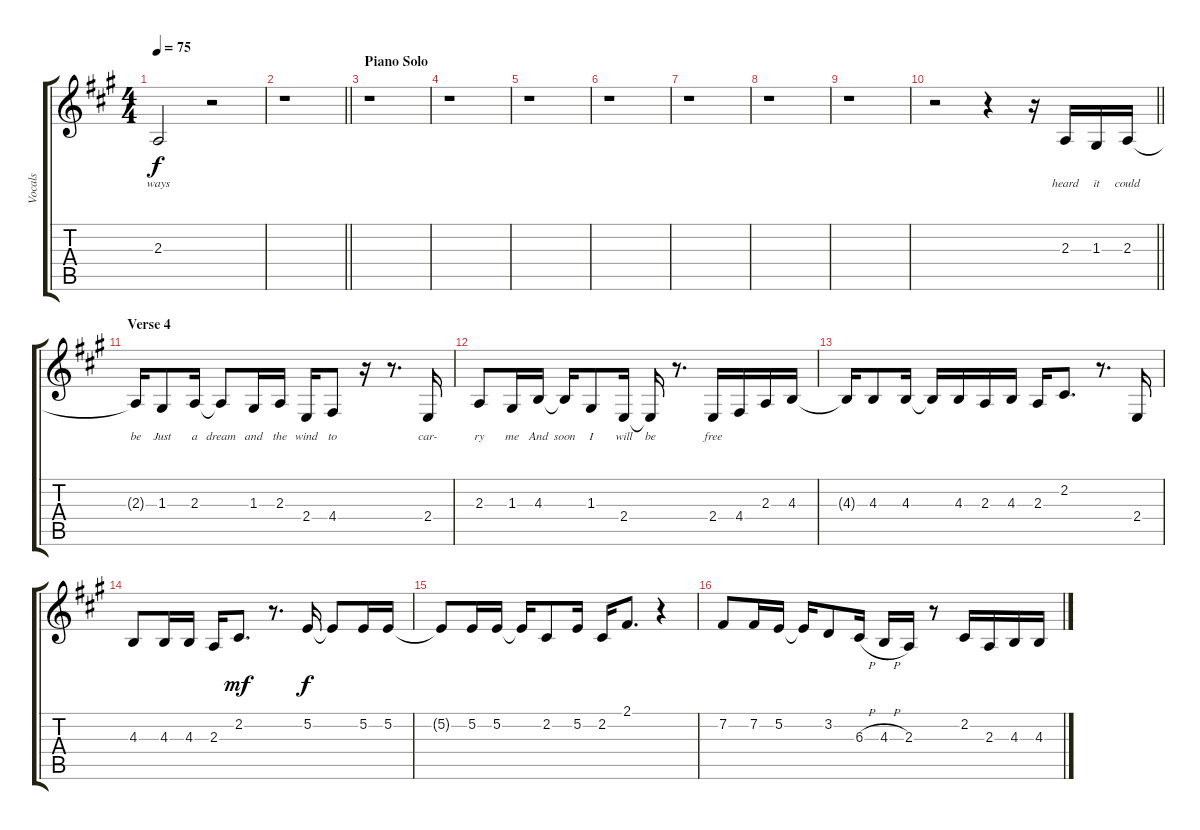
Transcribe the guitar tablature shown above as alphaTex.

\track ("Vocals" "Vocals") {instrument altosax}
\staff {score tabs}
\tuning (E4 B3 G3 D3 A2 E2) {hide}
\ts (4 4)
\tempo 75
\clef g2
\ks f#minor
2.3{t}.2{lyrics (0 "ways") lyrics (1 "") lyrics (2 "") lyrics (3 "") lyrics (4 "") dy f} r.2 |
\barLineRight lightlight
r.1 |
\section ("" "Piano Solo")
r.1 |
r.1 |
r.1 |
r.1 |
r.1 |
r.1 |
r.1 |
\barLineRight lightlight
r.2 r.4 r.16 2.3.16{lyrics (0 "heard") lyrics (1 "") lyrics (2 "") lyrics (3 "") lyrics (4 "")} 1.3.16{lyrics (0 "it") lyrics (1 "") lyrics (2 "") lyrics (3 "") lyrics (4 "")} 2.3.16{lyrics (0 "could") lyrics (1 "") lyrics (2 "") lyrics (3 "") lyrics (4 "")} |
\section ("" "Verse 4")
2.3{t}.16{lyrics (0 "be") lyrics (1 "") lyrics (2 "") lyrics (3 "") lyrics (4 "")} 1.3.8{lyrics (0 "Just") lyrics (1 "") lyrics (2 "") lyrics (3 "") lyrics (4 "")} 2.3.16{lyrics (0 "a") lyrics (1 "") lyrics (2 "") lyrics (3 "") lyrics (4 "")} 2.3{t}.8{lyrics (0 "dream") lyrics (1 "") lyrics (2 "") lyrics (3 "") lyrics (4 "")} 1.3.16{lyrics (0 "and") lyrics (1 "") lyrics (2 "") lyrics (3 "") lyrics (4 "")} 2.3.16{lyrics (0 "the") lyrics (1 "") lyrics (2 "") lyrics (3 "") lyrics (4 "")} 2.4.16{lyrics (0 "wind") lyrics (1 "") lyrics (2 "") lyrics (3 "") lyrics (4 "")} 4.4.8{lyrics (0 "to") lyrics (1 "") lyrics (2 "") lyrics (3 "") lyrics (4 "")} r.16 r.8{d} 2.4.16{lyrics (0 "car-") lyrics (1 "") lyrics (2 "") lyrics (3 "") lyrics (4 "")} |
2.3.8{lyrics (0 "ry") lyrics (1 "") lyrics (2 "") lyrics (3 "") lyrics (4 "")} 1.3.16{lyrics (0 "me") lyrics (1 "") lyrics (2 "") lyrics (3 "") lyrics (4 "")} 4.3.16{lyrics (0 "And") lyrics (1 "") lyrics (2 "") lyrics (3 "") lyrics (4 "")} 4.3{t}.16{lyrics (0 "soon") lyrics (1 "") lyrics (2 "") lyrics (3 "") lyrics (4 "")} 1.3.8{lyrics (0 "I") lyrics (1 "") lyrics (2 "") lyrics (3 "") lyrics (4 "")} 2.4.16{lyrics (0 "will") lyrics (1 "") lyrics (2 "") lyrics (3 "") lyrics (4 "")} 2.4{t}.16{lyrics (0 "be") lyrics (1 "") lyrics (2 "") lyrics (3 "") lyrics (4 "")} r.8{d} 2.4.16{lyrics (0 "free") lyrics (1 "") lyrics (2 "") lyrics (3 "") lyrics (4 "")} 4.4.16 2.3.16 4.3.16 |
4.3{t}.16 4.3.8 4.3.16 4.3{t}.16 4.3.16 2.3.16 4.3.16 2.3.16 2.2.8{d} r.8{d} 2.4.16 |
4.3.8 4.3.16 4.3.16 2.3.16 2.2.8{d dy mf} r.8{d} 5.2.16{dy f} 5.2{t}.8 5.2.16 5.2.16 |
5.2{t}.8 5.2.16 5.2.16 5.2{t}.16 2.2.8 5.2.16 2.2.16 2.1.8{d} r.4 |
7.2.8 7.2.16 5.2.16 5.2{t}.16 3.2.8 6.3{h}.16 4.3{h}.16 2.3.16 r.8 2.2.16 2.3.16 4.3.16 4.3.16
